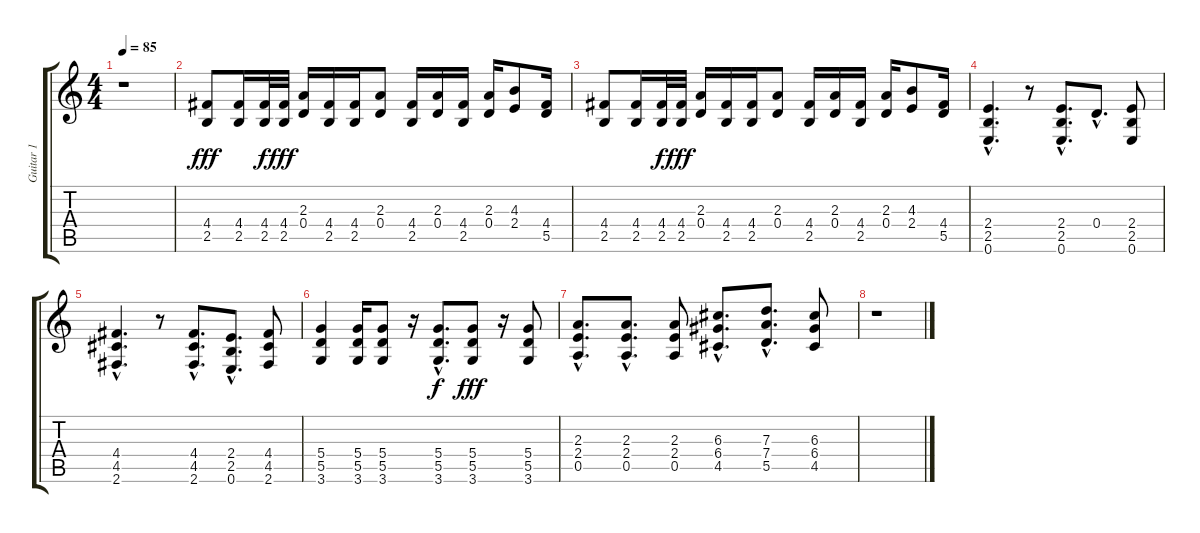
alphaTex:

\track ("Guitar 1" "Guitar 1") {instrument distortionguitar}
\staff {score tabs}
\tuning (E4 B3 G3 D3 A2 E2) {hide}
\ts (4 4)
\tempo 85
\clef g2
\ks c
r.1{dy fff} |
(4.4 2.5).8 (4.4 2.5).16 (4.4 2.5).32{dy f} (4.4 2.5).32{dy fff} (2.3 0.4).16 (4.4 2.5).16 (4.4 2.5).16 (2.3 0.4).8 (4.4 2.5).16 (2.3 0.4).16 (4.4 2.5).16 (2.3 0.4).16 (4.3 2.4).8 (4.4 5.5).16 |
(4.4 2.5).8 (4.4 2.5).16 (4.4 2.5).32{dy f} (4.4 2.5).32{dy fff} (2.3 0.4).16 (4.4 2.5).16 (4.4 2.5).16 (2.3 0.4).8 (4.4 2.5).16 (2.3 0.4).16 (4.4 2.5).16 (2.3 0.4).16 (4.3 2.4).8 (4.4 5.5).16 |
(2.4{hac} 2.5{hac} 0.6{hac}).4{d} r.8 (2.4{hac} 2.5{hac} 0.6{hac}).8{d} 0.4{hac}.8{d} (2.4 2.5 0.6).8 |
(4.4{hac} 4.5{hac} 2.6{hac}).4{d} r.8 (4.4{hac} 4.5{hac} 2.6{hac}).8{d} (2.4{hac} 2.5{hac} 0.6{hac}).8{d} (4.4 4.5 2.6).8 |
(5.4 5.5 3.6).4 (5.4 5.5 3.6).16 (5.4 5.5 3.6).8 r.16 (5.4{hac} 5.5{hac} 3.6{hac}).8{d dy f} (5.4 5.5 3.6).8{dy fff} r.16 (5.4 5.5 3.6).8 |
(2.3{hac} 2.4{hac} 0.5{hac}).8{d} (2.3{hac} 2.4{hac} 0.5{hac}).8{d} (2.3 2.4 0.5).8 (6.3{hac} 6.4{hac} 4.5{hac}).8{d} (7.3{hac} 7.4{hac} 5.5{hac}).8{d} (6.3 6.4 4.5).8 |
r.1
